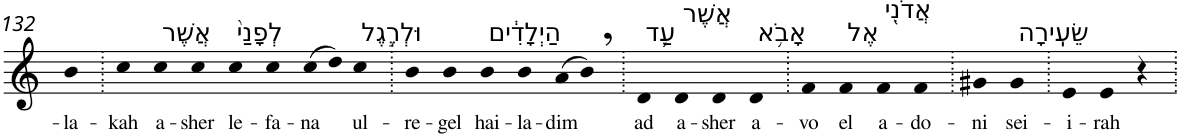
**kern	**text
*part1	*part1
*staff1	*staff1
*I"Piano	*
*I'Pno	*
!!LO:PB:g=z
*clefG2	*
*k[]	*
=132	=132
!	!LO:LY:b
4b	-la-
=133.	=133.
!	!LO:LY:b
4cc	-kah
!LO:TX:a:t=אֲשֶׁר	!
!	!LO:LY:b
4cc	a-
!	!LO:LY:b
4cc	-sher
!LO:TX:a:t=לְפָנַי֙	!
!	!LO:LY:b
4cc	le-
!	!LO:LY:b
4cc	-fa-
!	!LO:LY:b
(>8cc	-na
8dd)	.
!LO:TX:a:t=וּלְרֶ֣גֶל	!
!	!LO:LY:b
4cc	ul-
=134.	=134.
!	!LO:LY:b
4b	-re-
!	!LO:LY:b
4b	-gel
!LO:TX:a:t=הַיְלָדִ֔ים	!
!	!LO:LY:b
4b	hai-
!	!LO:LY:b
4b	-la-
!	!LO:LY:b
(>8a	-dim
8b,)	.
=135.	=135.
!LO:TX:a:t=עַ֛ד	!
!	!LO:LY:b
4d	ad
!LO:TX:a:t=אֲשֶׁר	!
!	!LO:LY:b
4d	a-
!	!LO:LY:b
4d	-sher
!LO:TX:a:t=אָבֹ֥א	!
!	!LO:LY:b
4d	a-
=136.	=136.
!	!LO:LY:b
4f	-vo
!LO:TX:a:t=אֶל	!
!	!LO:LY:b
4f	el
!LO:TX:a:t=אֲדֹנִ֖י	!
!	!LO:LY:b
4f	a-
!	!LO:LY:b
4f	-do-
=137.	=137.
!	!LO:LY:b
4g#X	-ni
!LO:TX:a:t=שֵׂעִֽירָה	!
!	!LO:LY:b
4g#	sei-
=138.	=138.
!	!LO:LY:b
4e	-i-
!	!LO:LY:b
4e	-rah
4r	.
=.	=.
*-	*-
